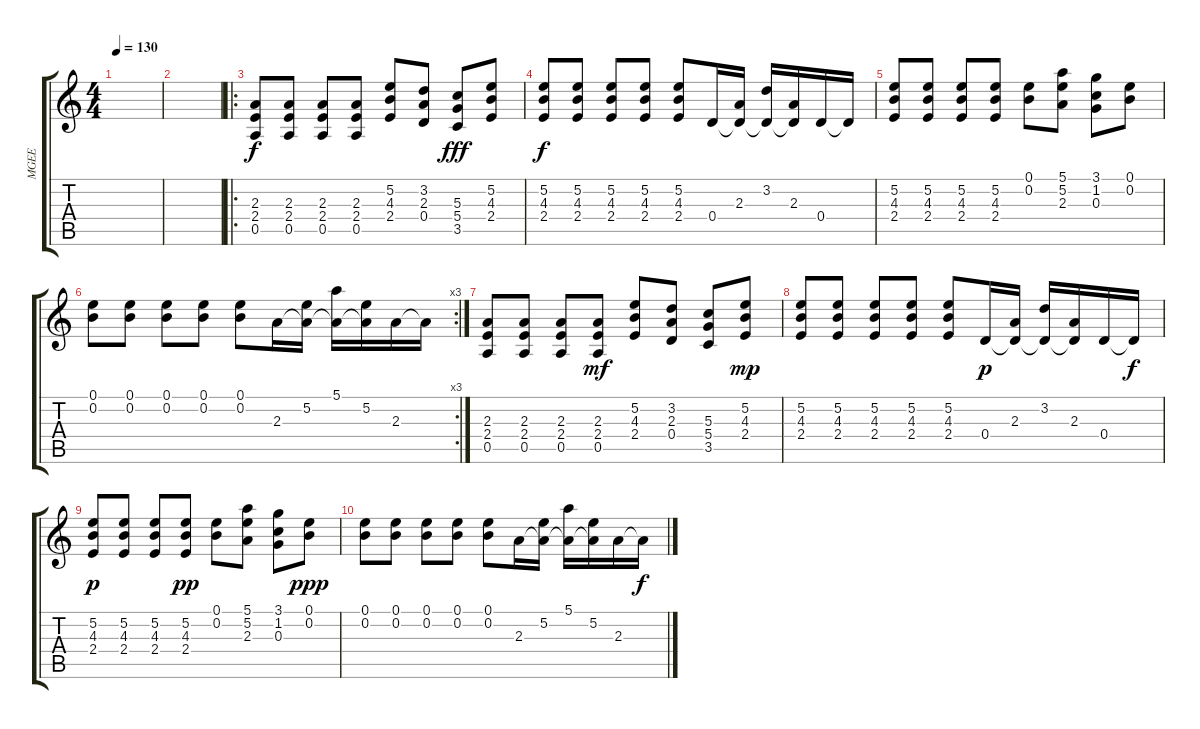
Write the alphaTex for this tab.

\track ("MGEE" "MGEE") {instrument distortionguitar}
\staff {score tabs}
\tuning (E4 B3 G3 D3 A2 E2) {hide}
\ts (4 4)
\tempo 130
\clef g2
\ks c
|
|
\ro
(2.3 2.4 0.5).8{instrument acousticguitarsteel} (2.3 2.4 0.5).8{dy f} (2.3 2.4 0.5).8 (2.3 2.4 0.5).8 (5.2 4.3 2.4).8 (3.2 2.3 0.4).8 (5.3 5.4 3.5).8{dy fff} (5.2 4.3 2.4).8 |
(5.2 4.3 2.4).8{dy f} (5.2 4.3 2.4).8 (5.2 4.3 2.4).8 (5.2 4.3 2.4).8 (5.2 4.3 2.4).8 0.4.16 (2.3 0.4{t}).16 (3.2 0.4{t}).16 (2.3 0.4{t}).16 0.4.16 0.4{t}.16 |
(5.2 4.3 2.4).8 (5.2 4.3 2.4).8 (5.2 4.3 2.4).8 (5.2 4.3 2.4).8 (0.1 0.2).8 (5.1 5.2 2.3).8 (3.1 1.2 0.3).8 (0.1 0.2).8 |
\rc 3
(0.1 0.2).8 (0.1 0.2).8 (0.1 0.2).8 (0.1 0.2).8 (0.1 0.2).8 2.3.16 (5.2 2.3{t}).16 (5.1 2.3{t}).16 (5.2 2.3{t}).16 2.3.16 2.3{t}.16 |
(2.3 2.4 0.5).8{instrument acousticguitarsteel} (2.3 2.4 0.5).8 (2.3 2.4 0.5).8 (2.3 2.4 0.5).8{dy mf} (5.2 4.3 2.4).8 (3.2 2.3 0.4).8 (5.3 5.4 3.5).8 (5.2 4.3 2.4).8{dy mp} |
(5.2 4.3 2.4).8 (5.2 4.3 2.4).8 (5.2 4.3 2.4).8 (5.2 4.3 2.4).8 (5.2 4.3 2.4).8 0.4.16{dy p} (2.3 0.4{t}).16 (3.2 0.4{t}).16 (2.3 0.4{t}).16 0.4.16 0.4{t}.16{dy f} |
(5.2 4.3 2.4).8{dy p} (5.2 4.3 2.4).8 (5.2 4.3 2.4).8 (5.2 4.3 2.4).8{dy pp} (0.1 0.2).8 (5.1 5.2 2.3).8 (3.1 1.2 0.3).8 (0.1 0.2).8{dy ppp} |
(0.1 0.2).8 (0.1 0.2).8 (0.1 0.2).8 (0.1 0.2).8 (0.1 0.2).8 2.3.16 (5.2 2.3{t}).16 (5.1 2.3{t}).16 (5.2 2.3{t}).16 2.3.16 2.3{t}.16{dy f}
